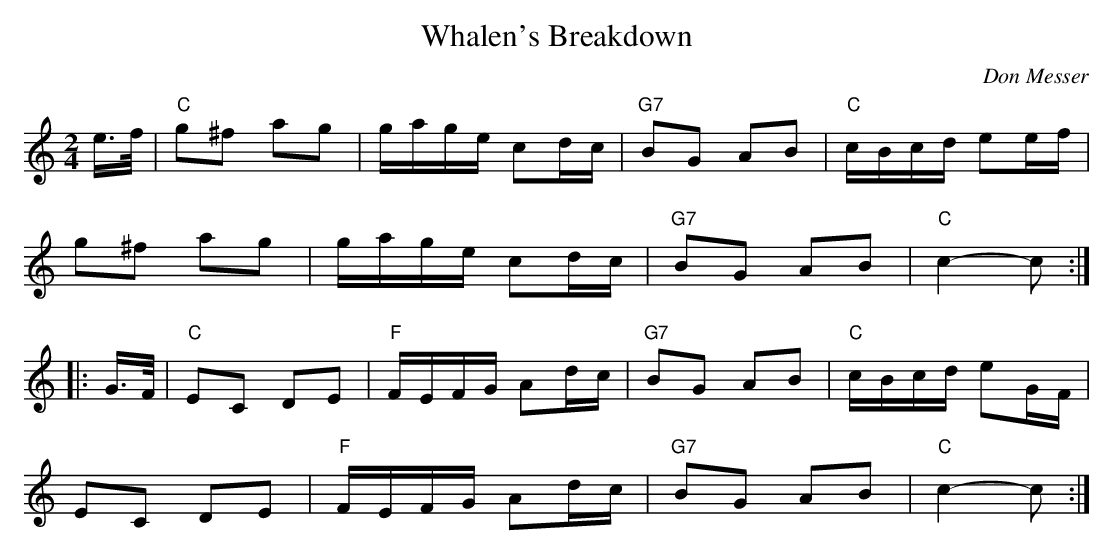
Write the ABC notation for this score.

X:1
T:Whalen's Breakdown
M:2/4
L:1/16
C:Don Messer
K:C
e>f|"C"g2^f2 a2g2|gage c2dc|"G7"B2G2 A2B2|"C"cBcd e2ef|!
g2^f2 a2g2|gage c2dc|"G7"B2G2 A2B2|"C"c4-c2:|!
|:G>F|"C"E2C2 D2E2|"F"FEFG A2dc|"G7"B2G2 A2B2|"C"cBcd e2GF|!
E2C2 D2E2|"F"FEFG A2dc|"G7"B2G2 A2B2|"C"c4-c2:|]
